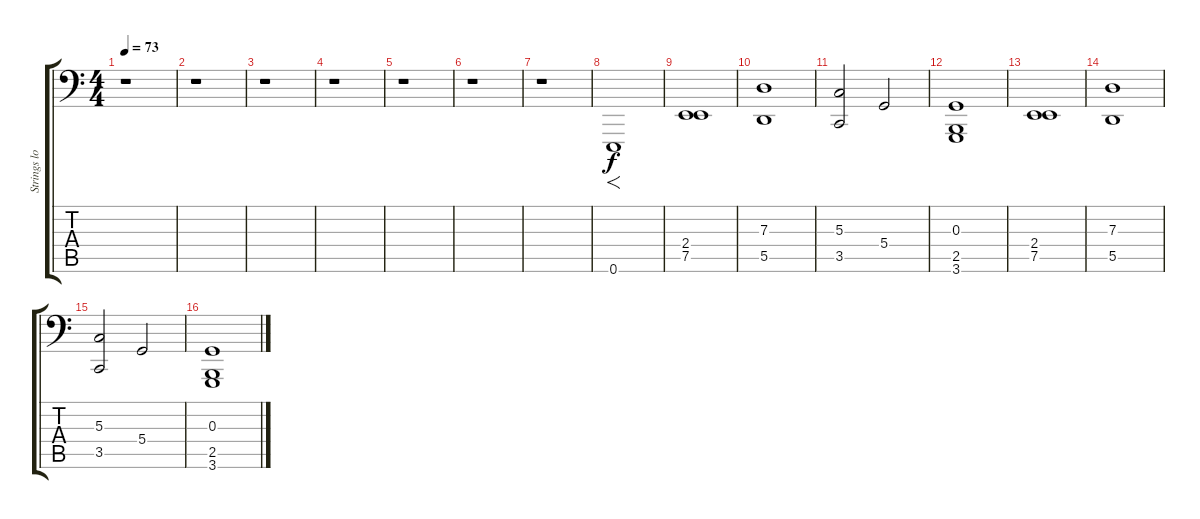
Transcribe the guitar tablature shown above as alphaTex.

\track ("Strings low" "Strings lo") {instrument stringensemble1}
\staff {score tabs}
\tuning (E3 B2 G2 D2 A1 E1) {hide}
\ts (4 4)
\tempo 73
\clef f4
\ks c
r.1{dy f} |
r.1 |
r.1 |
r.1 |
r.1 |
r.1 |
r.1 |
0.6.1{f} |
(2.4 7.5).1 |
(7.3 5.5).1 |
(5.3 3.5).2 5.4.2 |
(0.3 2.5 3.6).1 |
(2.4 7.5).1 |
(7.3 5.5).1 |
(5.3 3.5).2 5.4.2 |
(0.3 2.5 3.6).1
